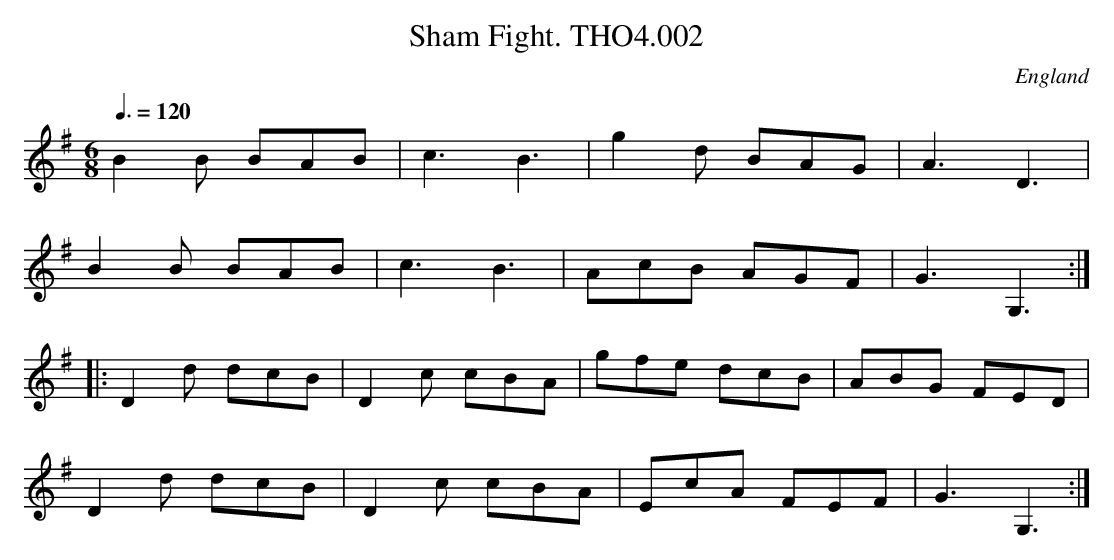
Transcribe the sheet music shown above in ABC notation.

X:1
T:Sham Fight. THO4.002
O:England
M:6/8
L:1/8
Q:3/8=120
K:G major
B2 B BAB|c3B3|g2 d BAG|A3 D3|
B2 B BAB|c3B3|AcB AGF|G3G,3:|
|:D2 d dcB|D2 c cBA|gfe dcB|ABG FED|
D2 d dcB|D2 c cBA|EcA FEF|G3G,3:|
